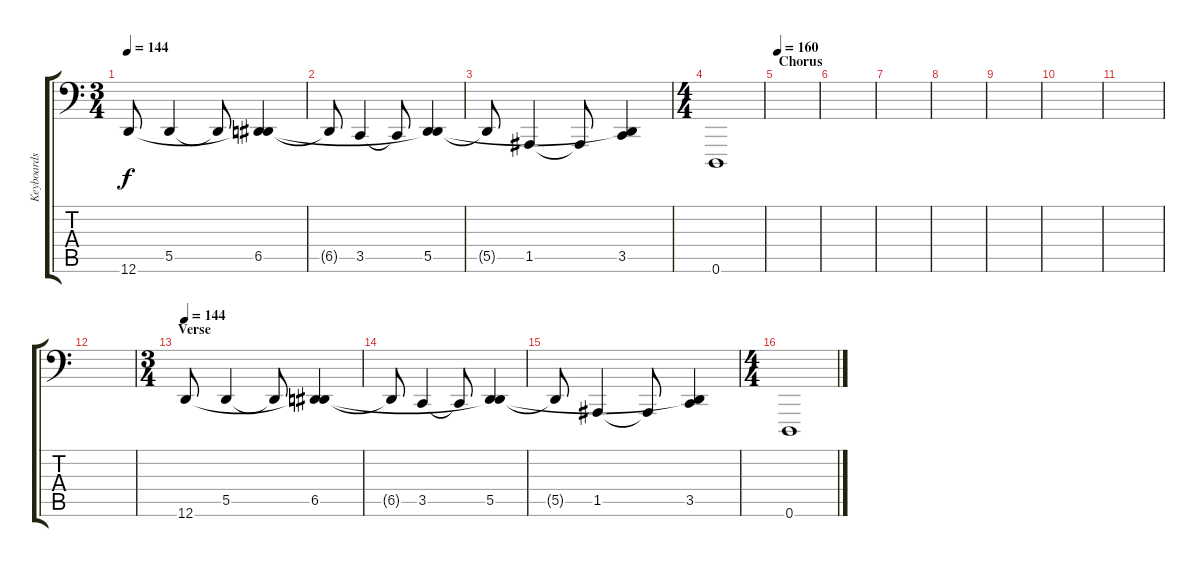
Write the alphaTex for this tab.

\track ("Keyboards" "Keyboards") {instrument pad2warm}
\staff {score tabs}
\tuning (E3 B2 G2 D2 A1 D1) {hide}
\ts (3 4)
\tempo 144
\clef f4
\ks c
12.6.8{dy f volume 11 instrument stringensemble1} 5.5.4 5.5{t}.8 (6.5 12.6{t}).4 |
6.5{t}.8 3.5.4 3.5{t}.8 (5.5 12.6{t}).4 |
5.5{t}.8 1.5.4 1.5{t}.8 (3.5 12.6{t}).4 |
\ts (4 4)
0.6.1 |
\section ("" "Chorus")
\tempo 160
|
|
|
|
|
|
|
|
\ts (3 4)
\section ("" "Verse")
\tempo 144
12.6.8{volume 11 instrument stringensemble1} 5.5.4 5.5{t}.8 (6.5 12.6{t}).4 |
6.5{t}.8 3.5.4 3.5{t}.8 (5.5 12.6{t}).4 |
5.5{t}.8 1.5.4 1.5{t}.8 (3.5 12.6{t}).4 |
\ts (4 4)
0.6.1
